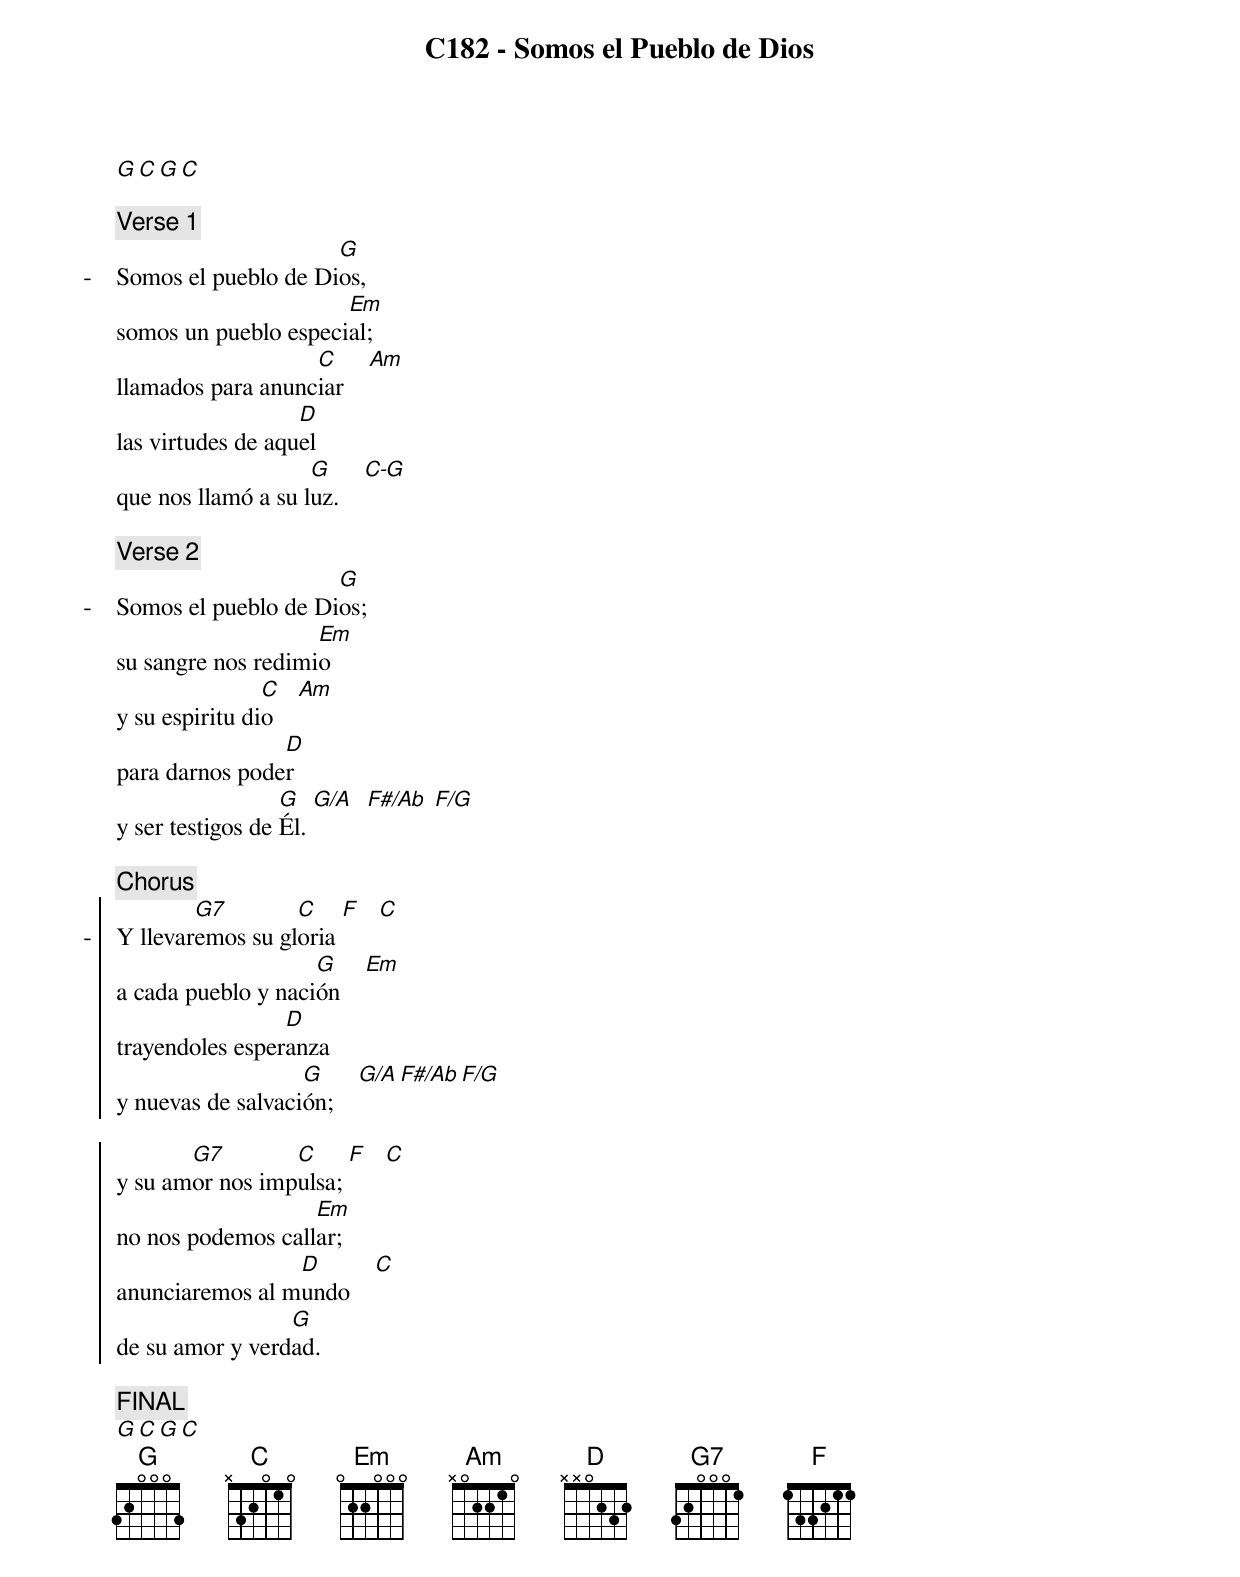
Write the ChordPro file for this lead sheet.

{title: C182 - Somos el Pueblo de Dios}
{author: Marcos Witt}
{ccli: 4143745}
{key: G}
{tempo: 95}
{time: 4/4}
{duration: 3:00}
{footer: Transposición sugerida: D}

{start_of_bridge}
[G][C][G][C]
{end_of_bridge}

{c:Verse 1}
{start_of_verse:-}
Somos el pueblo de Di[G]os,
somos un pueblo especi[Em]al;
llamados para anunc[C]iar    [Am]
las virtudes de aqu[D]el
que nos llamó a su l[G]uz.    [C-G]
{end_of_verse}

{c:Verse 2}
{start_of_verse:-}
Somos el pueblo de Di[G]os;
su sangre nos redimi[Em]o
y su espiritu di[C]o    [Am]
para darnos pode[D]r
y ser testigos de [G]Él. [G/A]  [F#/Ab] [F/G]
{end_of_verse}

{c:Chorus}
{start_of_chorus:-}
Y llevar[G7]emos su gl[C]oria [F]   [C]
a cada pueblo y naci[G]ón    [Em]
trayendoles esper[D]anza
y nuevas de salvaci[G]ón;    [G/A][F#/Ab][F/G]

y su am[G7]or nos imp[C]ulsa; [F]   [C]
no nos podemos call[Em]ar;
anunciaremos al m[D]undo    [C]
de su amor y verd[G]ad.
{end_of_chorus}

{start_of_bridge}
{c:FINAL}
[G][C][G][C]
{end_of_bridge}
